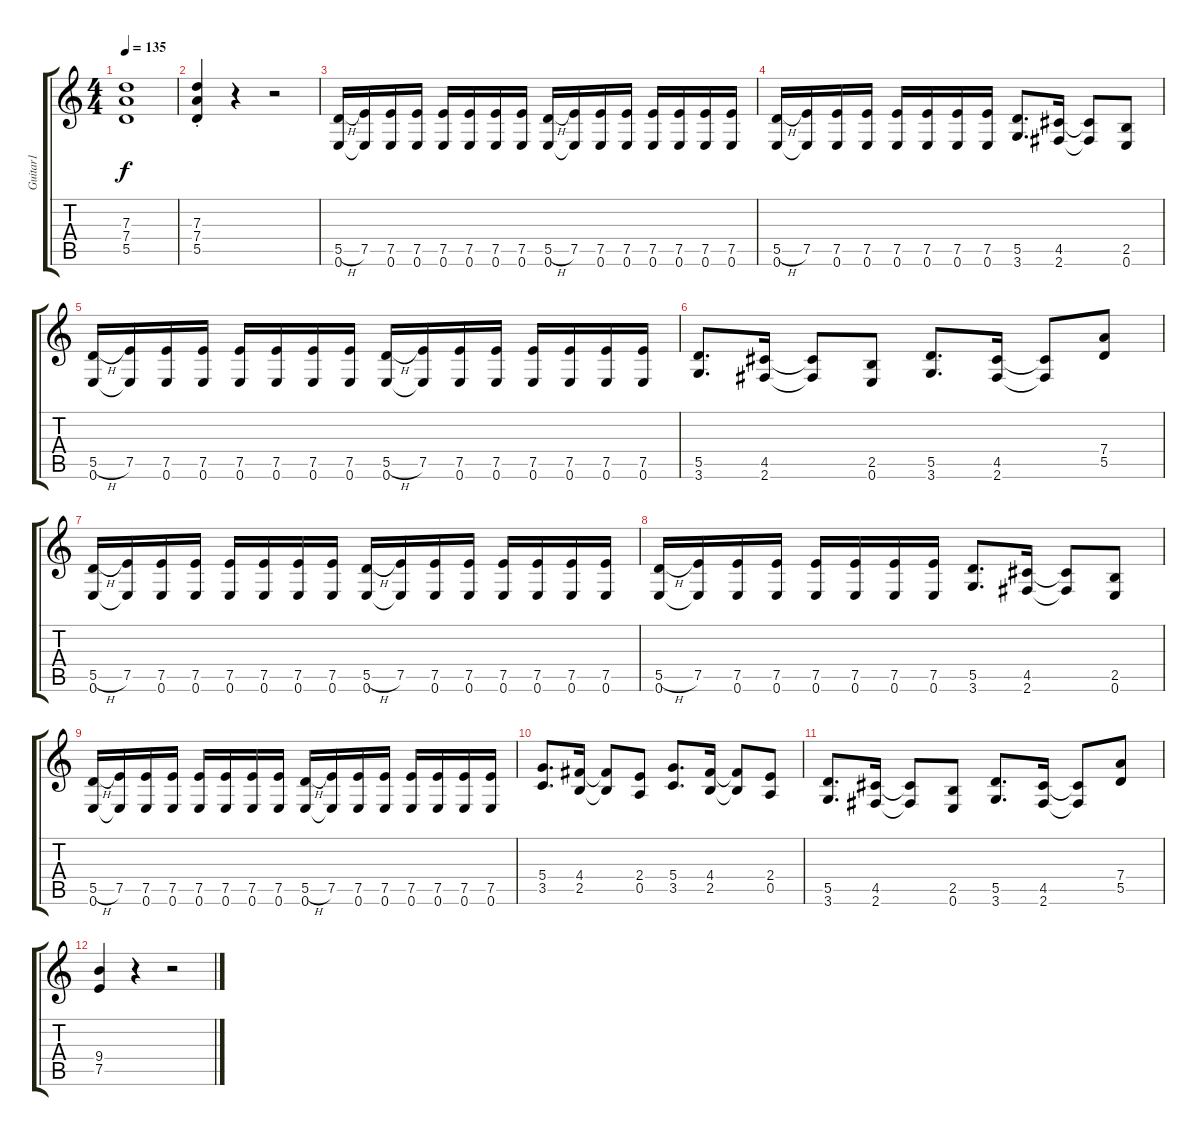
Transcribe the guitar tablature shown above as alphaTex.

\track ("Guitar1" "Guitar1") {instrument distortionguitar}
\staff {score tabs}
\tuning (E4 B3 G3 D3 A2 E2) {hide}
\ts (4 4)
\tempo 135
\clef g2
\ks c
(7.3 7.4 5.5).1{dy f} |
(7.3{st} 7.4{st} 5.5{st}).4 r.4 r.2 |
(5.5{h} 0.6).16 (7.5 0.6{t}).16 (7.5 0.6).16 (7.5 0.6).16 (7.5 0.6).16 (7.5 0.6).16 (7.5 0.6).16 (7.5 0.6).16 (5.5{h} 0.6).16 (7.5 0.6{t}).16 (7.5 0.6).16 (7.5 0.6).16 (7.5 0.6).16 (7.5 0.6).16 (7.5 0.6).16 (7.5 0.6).16 |
(5.5{h} 0.6).16 (7.5 0.6{t}).16 (7.5 0.6).16 (7.5 0.6).16 (7.5 0.6).16 (7.5 0.6).16 (7.5 0.6).16 (7.5 0.6).16 (5.5 3.6).8{d} (4.5 2.6).16 (4.5{t} 2.6{t}).8 (2.5 0.6).8 |
(5.5{h} 0.6).16 (7.5 0.6{t}).16 (7.5 0.6).16 (7.5 0.6).16 (7.5 0.6).16 (7.5 0.6).16 (7.5 0.6).16 (7.5 0.6).16 (5.5{h} 0.6).16 (7.5 0.6{t}).16 (7.5 0.6).16 (7.5 0.6).16 (7.5 0.6).16 (7.5 0.6).16 (7.5 0.6).16 (7.5 0.6).16 |
(5.5 3.6).8{d} (4.5 2.6).16 (4.5{t} 2.6{t}).8 (2.5 0.6).8 (5.5 3.6).8{d} (4.5 2.6).16 (4.5{t} 2.6{t}).8 (7.4 5.5).8 |
(5.5{h} 0.6).16 (7.5 0.6{t}).16 (7.5 0.6).16 (7.5 0.6).16 (7.5 0.6).16 (7.5 0.6).16 (7.5 0.6).16 (7.5 0.6).16 (5.5{h} 0.6).16 (7.5 0.6{t}).16 (7.5 0.6).16 (7.5 0.6).16 (7.5 0.6).16 (7.5 0.6).16 (7.5 0.6).16 (7.5 0.6).16 |
(5.5{h} 0.6).16 (7.5 0.6{t}).16 (7.5 0.6).16 (7.5 0.6).16 (7.5 0.6).16 (7.5 0.6).16 (7.5 0.6).16 (7.5 0.6).16 (5.5 3.6).8{d} (4.5 2.6).16 (4.5{t} 2.6{t}).8 (2.5 0.6).8 |
(5.5{h} 0.6).16 (7.5 0.6{t}).16 (7.5 0.6).16 (7.5 0.6).16 (7.5 0.6).16 (7.5 0.6).16 (7.5 0.6).16 (7.5 0.6).16 (5.5{h} 0.6).16 (7.5 0.6{t}).16 (7.5 0.6).16 (7.5 0.6).16 (7.5 0.6).16 (7.5 0.6).16 (7.5 0.6).16 (7.5 0.6).16 |
(5.4 3.5).8{d} (4.4 2.5).16 (4.4{t} 2.5{t}).8 (2.4 0.5).8 (5.4 3.5).8{d} (4.4 2.5).16 (4.4{t} 2.5{t}).8 (2.4 0.5).8 |
(5.5 3.6).8{d} (4.5 2.6).16 (4.5{t} 2.6{t}).8 (2.5 0.6).8 (5.5 3.6).8{d} (4.5 2.6).16 (4.5{t} 2.6{t}).8 (7.4 5.5).8 |
(9.4 7.5).4 r.4 r.2
